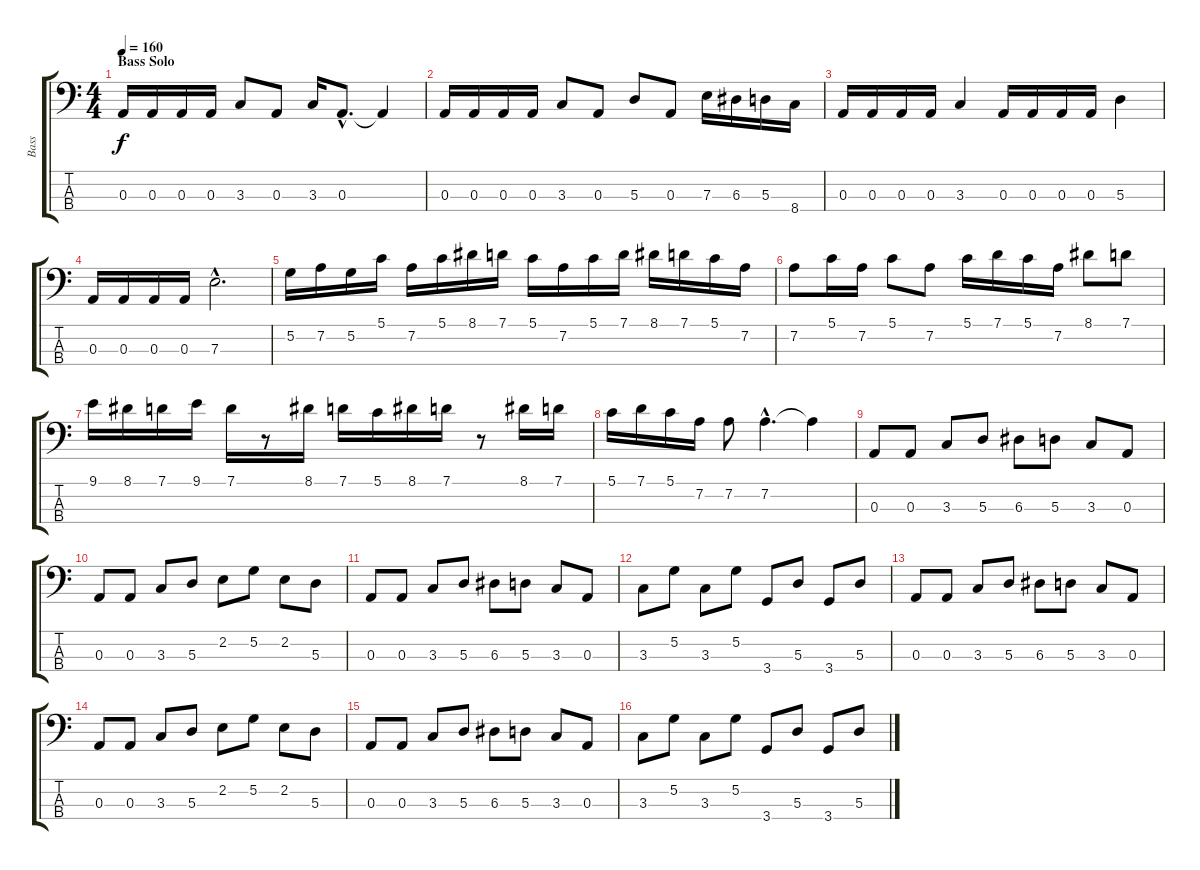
\track ("Bass" "Bass") {instrument electricbassfinger}
\staff {score tabs}
\tuning (G2 D2 A1 E1) {hide}
\ts (4 4)
\section ("" "Bass Solo")
\tempo 160
\clef f4
\ks c
0.3.16{dy f} 0.3.16 0.3.16 0.3.16 3.3.8 0.3.8 3.3.16 0.3{hac}.8{d} 0.3{t}.4 |
0.3.16 0.3.16 0.3.16 0.3.16 3.3.8 0.3.8 5.3.8 0.3.8 7.3.16 6.3.16 5.3.16 8.4.16 |
0.3.16 0.3.16 0.3.16 0.3.16 3.3.4 0.3.16 0.3.16 0.3.16 0.3.16 5.3.4 |
0.3.16 0.3.16 0.3.16 0.3.16 7.3{hac}.2{d} |
5.2.16 7.2.16 5.2.16 5.1.16 7.2.16 5.1.16 8.1.16 7.1.16 5.1.16 7.2.16 5.1.16 7.1.16 8.1.16 7.1.16 5.1.16 7.2.16 |
7.2.8 5.1.16 7.2.16 5.1.8 7.2.8 5.1.16 7.1.16 5.1.16 7.2.16 8.1.8 7.1.8 |
9.1.16 8.1.16 7.1.16 9.1.16 7.1.16 r.8 8.1.16 7.1.16 5.1.16 8.1.16 7.1.16 r.8 8.1.16 7.1.16 |
5.1.16 7.1.16 5.1.16 7.2.16 7.2.8 7.2{hac}.4{d} 7.2{t}.4 |
0.3.8 0.3.8 3.3.8 5.3.8 6.3.8 5.3.8 3.3.8 0.3.8 |
0.3.8 0.3.8 3.3.8 5.3.8 2.2.8 5.2.8 2.2.8 5.3.8 |
0.3.8 0.3.8 3.3.8 5.3.8 6.3.8 5.3.8 3.3.8 0.3.8 |
3.3.8 5.2.8 3.3.8 5.2.8 3.4.8 5.3.8 3.4.8 5.3.8 |
0.3.8 0.3.8 3.3.8 5.3.8 6.3.8 5.3.8 3.3.8 0.3.8 |
0.3.8 0.3.8 3.3.8 5.3.8 2.2.8 5.2.8 2.2.8 5.3.8 |
0.3.8 0.3.8 3.3.8 5.3.8 6.3.8 5.3.8 3.3.8 0.3.8 |
3.3.8 5.2.8 3.3.8 5.2.8 3.4.8 5.3.8 3.4.8 5.3.8
